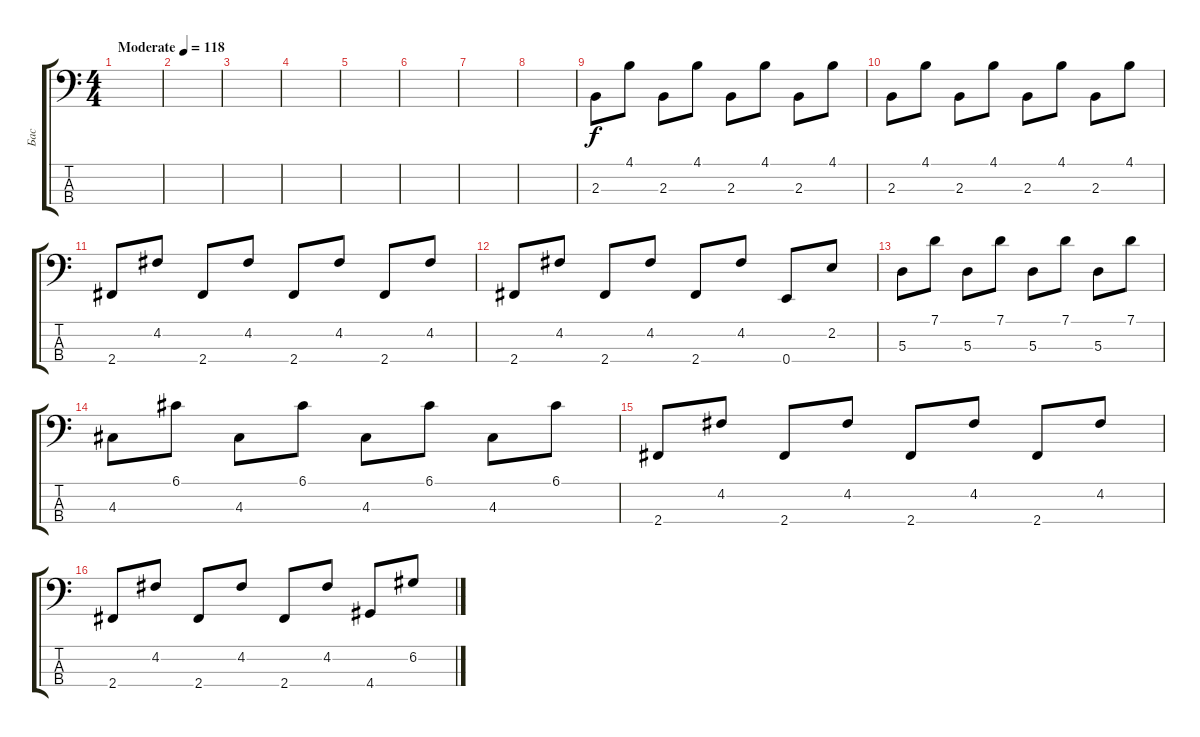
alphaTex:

\track ("Бас" "Бас") {instrument electricbassfinger}
\staff {score tabs}
\tuning (G2 D2 A1 E1) {hide}
\ts (4 4)
\tempo (118 "Moderate")
\clef f4
\ks c
|
|
|
|
|
|
|
|
2.3.8 4.1.8 2.3.8 4.1.8 2.3.8 4.1.8 2.3.8 4.1.8 |
2.3.8 4.1.8 2.3.8 4.1.8 2.3.8 4.1.8 2.3.8 4.1.8 |
2.4.8 4.2.8 2.4.8 4.2.8 2.4.8 4.2.8 2.4.8 4.2.8 |
2.4.8 4.2.8 2.4.8 4.2.8 2.4.8 4.2.8 0.4.8 2.2.8 |
5.3.8 7.1.8 5.3.8 7.1.8 5.3.8 7.1.8 5.3.8 7.1.8 |
4.3.8 6.1.8 4.3.8 6.1.8 4.3.8 6.1.8 4.3.8 6.1.8 |
2.4.8 4.2.8 2.4.8 4.2.8 2.4.8 4.2.8 2.4.8 4.2.8 |
2.4.8 4.2.8 2.4.8 4.2.8 2.4.8 4.2.8 4.4.8 6.2.8
